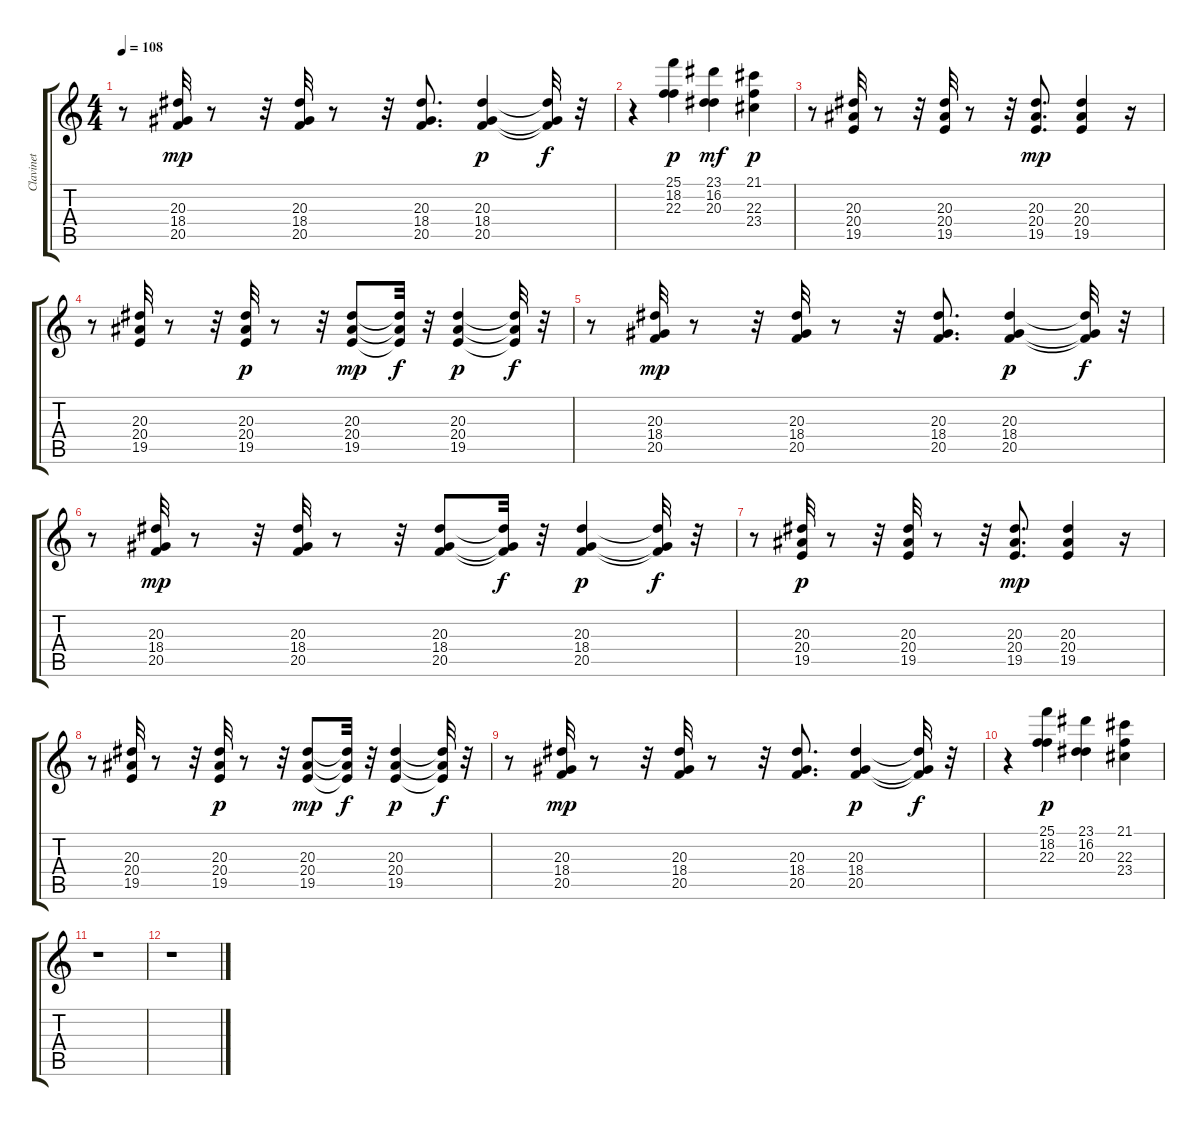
\track ("Clavinet" "Clavinet") {instrument clavinet}
\staff {score tabs}
\tuning (E4 B3 G3 D3 A2 E2) {hide}
\ts (4 4)
\tempo 108
\clef g2
\ks c
r.8{dy f} (20.3 18.4 20.5).32{dy mp} r.8 r.32 (20.3 18.4 20.5).32 r.8 r.32 (20.3 18.4 20.5).8{d} (20.3 18.4 20.5).4{dy p} (20.3{t} 18.4{t} 20.5{t}).32{dy f} r.32 |
r.4 (25.1 18.2 22.3).4{dy p} (23.1 16.2 20.3).4{dy mf} (21.1 22.3 23.4).4{dy p} |
r.8 (20.3 20.4 19.5).32 r.8 r.32 (20.3 20.4 19.5).32 r.8 r.32 (20.3 20.4 19.5).8{d dy mp} (20.3 20.4 19.5).4 r.16 |
r.8 (20.3 20.4 19.5).32 r.8 r.32 (20.3 20.4 19.5).32{dy p} r.8 r.32 (20.3 20.4 19.5).8{dy mp} (20.3{t} 20.4{t} 19.5{t}).32{dy f} r.32 (20.3 20.4 19.5).4{dy p} (20.3{t} 20.4{t} 19.5{t}).32{dy f} r.32 |
r.8 (20.3 18.4 20.5).32{dy mp} r.8 r.32 (20.3 18.4 20.5).32 r.8 r.32 (20.3 18.4 20.5).8{d} (20.3 18.4 20.5).4{dy p} (20.3{t} 18.4{t} 20.5{t}).32{dy f} r.32 |
r.8 (20.3 18.4 20.5).32{dy mp} r.8 r.32 (20.3 18.4 20.5).32 r.8 r.32 (20.3 18.4 20.5).8 (20.3{t} 18.4{t} 20.5{t}).32{dy f} r.32 (20.3 18.4 20.5).4{dy p} (20.3{t} 18.4{t} 20.5{t}).32{dy f} r.32 |
r.8 (20.3 20.4 19.5).32{dy p} r.8 r.32 (20.3 20.4 19.5).32 r.8 r.32 (20.3 20.4 19.5).8{d dy mp} (20.3 20.4 19.5).4 r.16 |
r.8 (20.3 20.4 19.5).32 r.8 r.32 (20.3 20.4 19.5).32{dy p} r.8 r.32 (20.3 20.4 19.5).8{dy mp} (20.3{t} 20.4{t} 19.5{t}).32{dy f} r.32 (20.3 20.4 19.5).4{dy p} (20.3{t} 20.4{t} 19.5{t}).32{dy f} r.32 |
r.8 (20.3 18.4 20.5).32{dy mp} r.8 r.32 (20.3 18.4 20.5).32 r.8 r.32 (20.3 18.4 20.5).8{d} (20.3 18.4 20.5).4{dy p} (20.3{t} 18.4{t} 20.5{t}).32{dy f} r.32 |
r.4 (25.1 18.2 22.3).4{dy p} (23.1 16.2 20.3).4 (21.1 22.3 23.4).4 |
r.1 |
r.1
